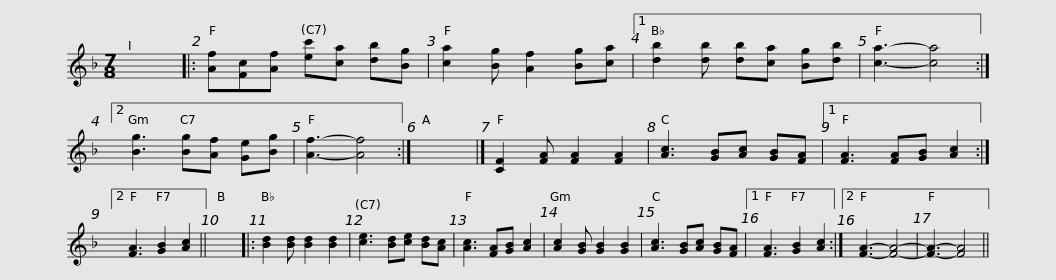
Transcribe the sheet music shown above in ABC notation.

X:1
L:1/8
M:7/8
I:linebreak $
K:F
V:1 treble
V:1
 x7 |: [Af][Fc][Af] [ec'][ca] [db][Bg] | [ca]2 [Bg] [Af]2 [Bg][ca] |1 [db]2 [db] [db][ca] [Bg][db] | [ca]3- [ca]4 :|2 %5
 [Bg]3 [Bg][Af] [Ge][Bg] | [Af]3- [Af]4 :| x7 |]$ [CF]2 [FA] [FA]2 [FA]2 | [Ac]3 [GB][Ac] [GB][FA] |1 %10
 [FA]3 [FA][GB] [Ac]2 :|2 [FA]3 [GB]2 [Ac]2 || x7 |: [Bd]2 [Bd] [Bd]2 [Bd]2 | [ce]3 [Bd][ce] [Bd][Ac] | %15
 [Ac]3 [FA][GB] [Ac]2 | [Ac]2 [GB] [GB]2 [GB]2 |$ [Ac]3 [GB][Ac] [GB][FA] |1 [FA]3 [GB]2 [Ac]2 :|2 [FA]3- [FA]4- | %20
 [FA]3- [FA]4 || %21
